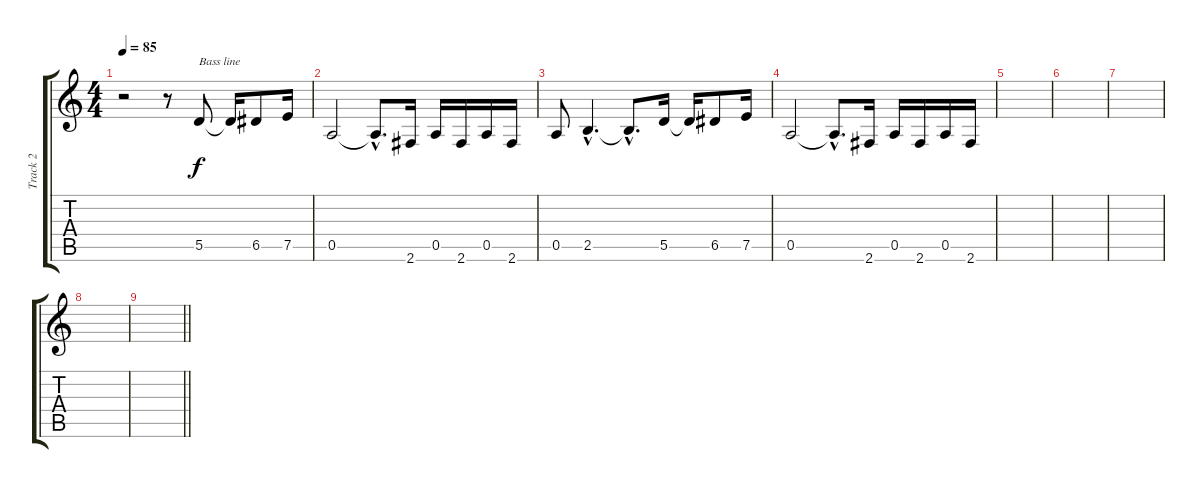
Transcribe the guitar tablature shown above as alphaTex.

\track ("Track 2" "Track 2") {instrument acousticguitarnylon}
\staff {score tabs}
\tuning (E4 B3 G3 D3 A2 E2) {hide}
\ts (4 4)
\tempo 85
\clef g2
\ks c
r.2{dy f instrument acousticguitarnylon} r.8 5.5.8{txt "Bass line"} 5.5{t}.16 6.5.8 7.5.16 |
0.5.2 0.5{hac t}.8{d} 2.6.16 0.5.16 2.6.16 0.5.16 2.6.16 |
0.5.8 2.5{hac}.4{d} 2.5{hac t}.8{d} 5.5.16 5.5{t}.16 6.5.8 7.5.16 |
0.5.2 0.5{hac t}.8{d} 2.6.16 0.5.16 2.6.16 0.5.16 2.6.16 |
|
|
|
|
\barLineRight lightlight
